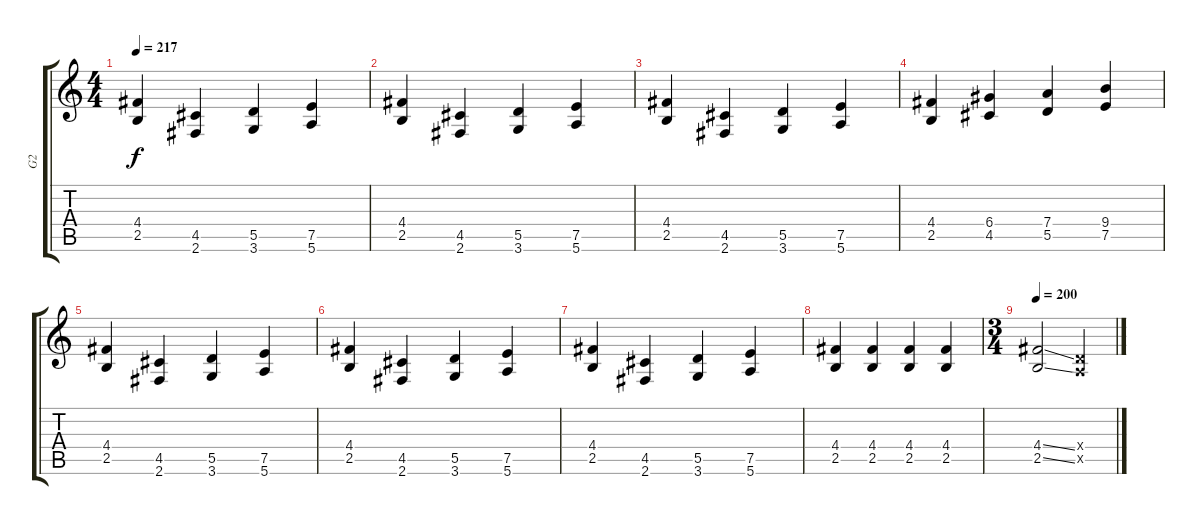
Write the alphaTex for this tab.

\track ("G2" "G2") {instrument distortionguitar}
\staff {score tabs}
\tuning (E4 B3 G3 D3 A2 E2) {hide}
\ts (4 4)
\tempo 217
\clef g2
\ks c
(4.4 2.5).4{dy f} (4.5 2.6).4 (5.5 3.6).4 (7.5 5.6).4 |
(4.4 2.5).4 (4.5 2.6).4 (5.5 3.6).4 (7.5 5.6).4 |
(4.4 2.5).4 (4.5 2.6).4 (5.5 3.6).4 (7.5 5.6).4 |
(4.4 2.5).4 (6.4 4.5).4 (7.4 5.5).4 (9.4 7.5).4 |
(4.4 2.5).4 (4.5 2.6).4 (5.5 3.6).4 (7.5 5.6).4 |
(4.4 2.5).4 (4.5 2.6).4 (5.5 3.6).4 (7.5 5.6).4 |
(4.4 2.5).4 (4.5 2.6).4 (5.5 3.6).4 (7.5 5.6).4 |
(4.4 2.5).4 (4.4 2.5).4 (4.4 2.5).4 (4.4 2.5).4 |
\ts (3 4)
\tempo 200
(4.4{ss} 2.5{ss}).2 (0.4{x} 0.5{x}).4
